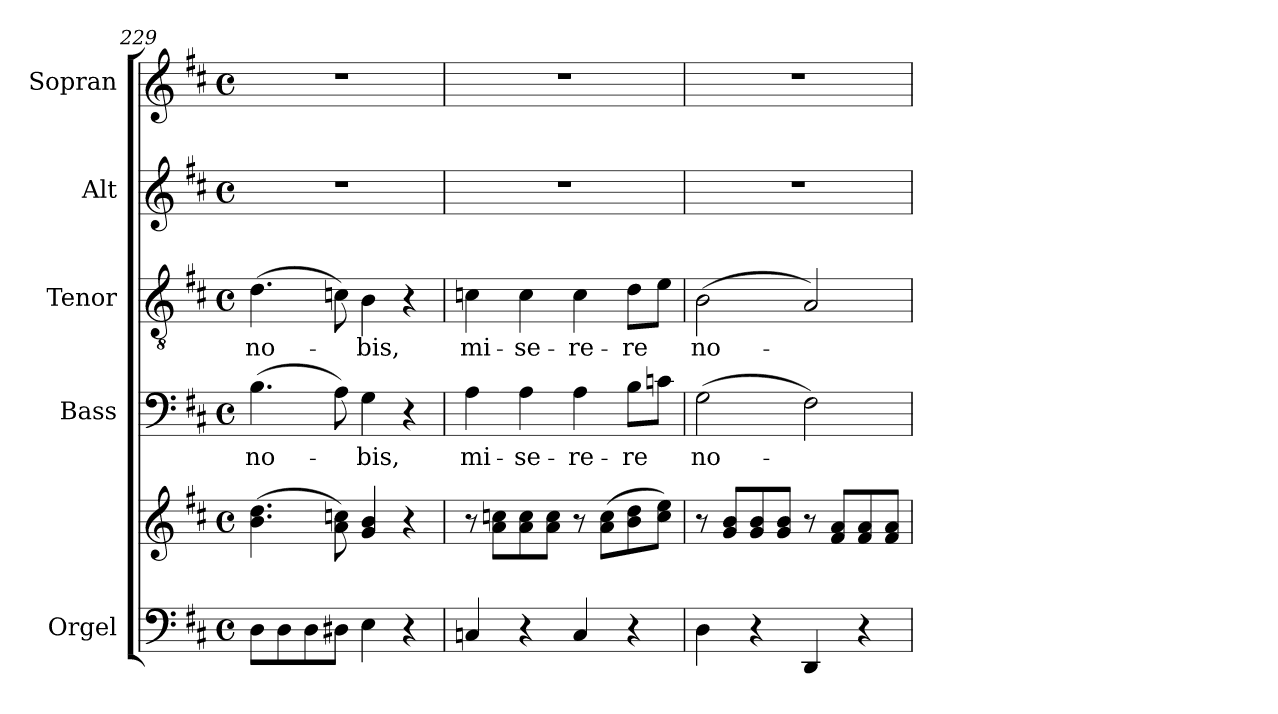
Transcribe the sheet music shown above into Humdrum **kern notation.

**kern	**kern	**kern	**text	**kern	**text	**kern	**kern
*part5	*part5	*part4	*part4	*part3	*part3	*part2	*part1
*staff6	*staff5	*staff4	*staff4	*staff3	*staff3	*staff2	*staff1
*I"Orgel	*	*I"Bass	*	*I"Tenor	*	*I"Alt	*I"Sopran
*I'Org.	*	*I'B.	*	*I'T.	*	*I'A.	*I'S.
*clefF4	*clefG2	*clefF4	*	*clefGv2	*	*clefG2	*clefG2
*k[f#c#]	*k[f#c#]	*k[f#c#]	*	*k[f#c#]	*	*k[f#c#]	*k[f#c#]
*D:	*D:	*D:	*	*D:	*	*D:	*D:
*M4/4	*M4/4	*M4/4	*	*M4/4	*	*M4/4	*M4/4
*met(c)	*met(c)	*met(c)	*	*met(c)	*	*met(c)	*met(c)
=229	=229	=229	=229	=229	=229	=229	=229
!	!	!	!LO:LY:b	!	!LO:LY:b	!	!
8D\L	(>4.b\ 4.dd\	(>4.B\	no-	(>4.d\	no-	1r	1r
8D\	.	.	.	.	.	.	.
8D\	.	.	.	.	.	.	.
8D#X\J	8a\ 8ccn\)	8A\)	.	8cn\)	.	.	.
!	!	!	!LO:LY:b	!	!LO:LY:b	!	!
4E\	4g/ 4b/	4G\	-bis,	4B\	-bis,	.	.
4r	4r	4r	.	4r	.	.	.
!!LO:LB:g=z
=230	=230	=230	=230	=230	=230	=230	=230
!	!	!	!LO:LY:b	!	!LO:LY:b	!	!
4Cn/	8r	4A\	mi-	4cn\	mi-	1r	1r
.	8a\ 8ccn\L	.	.	.	.	.	.
!	!	!	!LO:LY:b	!	!LO:LY:b	!	!
4r	8a\ 8cc\	4A\	-se-	4c\	-se-	.	.
.	8a\ 8cc\J	.	.	.	.	.	.
!	!	!	!LO:LY:b	!	!LO:LY:b	!	!
4C/	8r	4A\	-re-	4c\	-re-	.	.
.	(>8a\ 8cc\L	.	.	.	.	.	.
!	!	!	!LO:LY:b	!	!LO:LY:b	!	!
4r	8b\ 8dd\	8B\L	-re	8d\L	-re	.	.
.	8cc\ 8ee\J)	8cn\J	.	8e\J	.	.	.
=231	=231	=231	=231	=231	=231	=231	=231
!	!	!	!LO:LY:b	!	!LO:LY:b	!	!
4D\	8r	(>2G\	no-	(>2B\	no-	1r	1r
.	8g/ 8b/L	.	.	.	.	.	.
4r	8g/ 8b/	.	.	.	.	.	.
.	8g/ 8b/J	.	.	.	.	.	.
4DD/	8r	2F#\)	.	2A/)	.	.	.
.	8f#/ 8a/L	.	.	.	.	.	.
4r	8f#/ 8a/	.	.	.	.	.	.
.	8f#/ 8a/J	.	.	.	.	.	.
=	=	=	=	=	=	=	=
*-	*-	*-	*-	*-	*-	*-	*-
